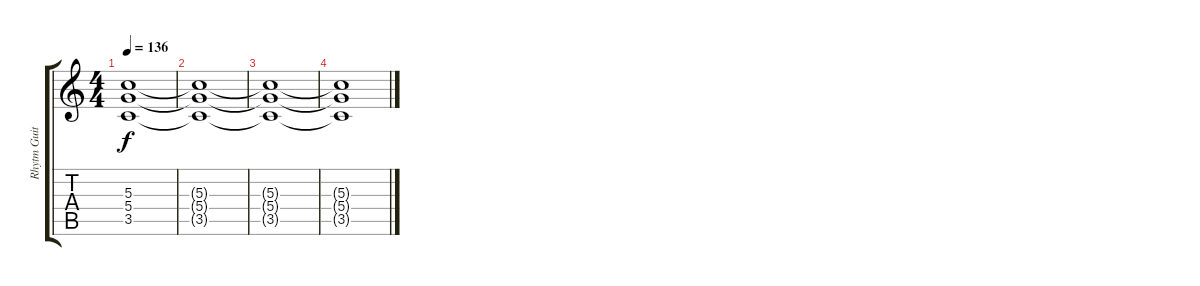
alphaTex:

\track ("Rhytm Guitar" "Rhytm Guit") {instrument overdrivenguitar}
\staff {score tabs}
\tuning (E4 B3 G3 D3 A2 E2) {hide}
\ts (4 4)
\tempo 136
\clef g2
\ks c
(5.3{t} 5.4{t} 3.5{t}).1{dy f} |
(5.3{t} 5.4{t} 3.5{t}).1 |
(5.3{t} 5.4{t} 3.5{t}).1 |
(5.3{t} 5.4{t} 3.5{t}).1
